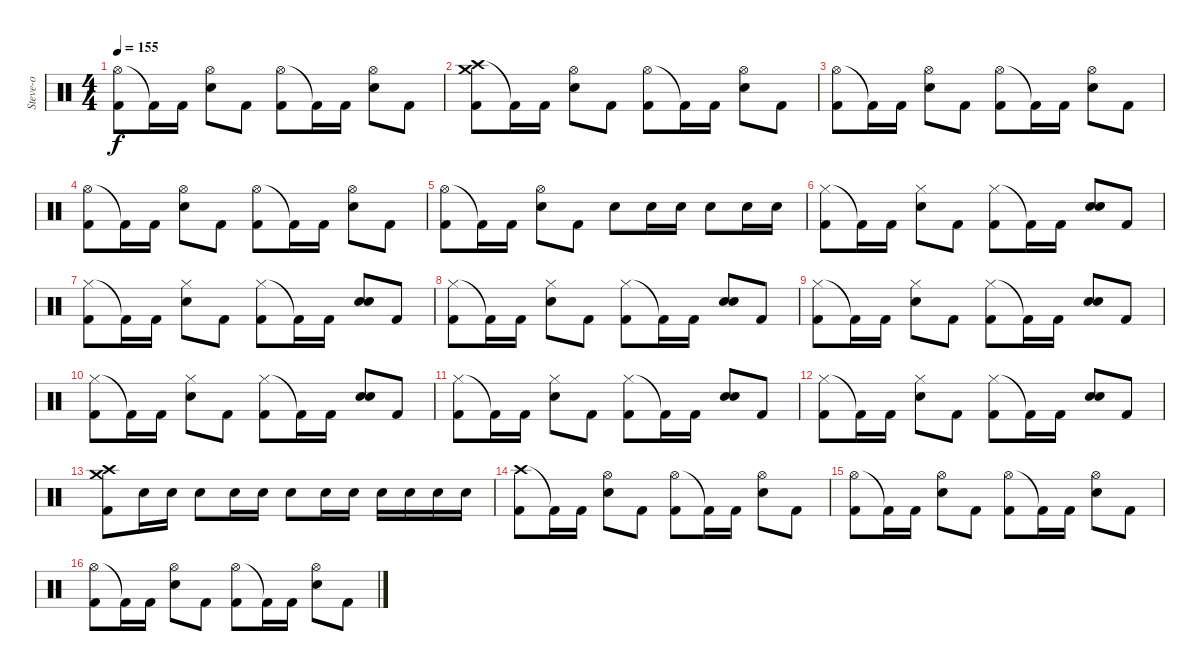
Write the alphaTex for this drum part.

\track ("Steve-o" "Steve-o") {instrument percussion}
\staff {score}
\articulation defaults
\ts (4 4)
\tempo 155
\clef neutral
\ks c
("Hi-Hat (open)" "Kick (hit) 2").8{dy f} "Kick (hit) 2"{t}.16 "Kick (hit) 2".16 ("Hi-Hat (open)" "Electric Snare (hit)").8 "Kick (hit) 2".8 ("Hi-Hat (open)" "Kick (hit) 2").8 "Kick (hit) 2"{t}.16 "Kick (hit) 2".16 ("Hi-Hat (open)" "Electric Snare (hit)").8 "Kick (hit) 2".8 |
("Crash high (hit)" "Crash medium (hit)" "Kick (hit) 2").8 "Kick (hit) 2"{t}.16 "Kick (hit) 2".16 ("Hi-Hat (open)" "Electric Snare (hit)").8 "Kick (hit) 2".8 ("Hi-Hat (open)" "Kick (hit) 2").8 "Kick (hit) 2"{t}.16 "Kick (hit) 2".16 ("Hi-Hat (open)" "Electric Snare (hit)").8 "Kick (hit) 2".8 |
("Hi-Hat (open)" "Kick (hit) 2").8 "Kick (hit) 2"{t}.16 "Kick (hit) 2".16 ("Hi-Hat (open)" "Electric Snare (hit)").8 "Kick (hit) 2".8 ("Hi-Hat (open)" "Kick (hit) 2").8 "Kick (hit) 2"{t}.16 "Kick (hit) 2".16 ("Hi-Hat (open)" "Electric Snare (hit)").8 "Kick (hit) 2".8 |
("Hi-Hat (open)" "Kick (hit) 2").8 "Kick (hit) 2"{t}.16 "Kick (hit) 2".16 ("Hi-Hat (open)" "Electric Snare (hit)").8 "Kick (hit) 2".8 ("Hi-Hat (open)" "Kick (hit) 2").8 "Kick (hit) 2"{t}.16 "Kick (hit) 2".16 ("Hi-Hat (open)" "Electric Snare (hit)").8 "Kick (hit) 2".8 |
("Hi-Hat (open)" "Kick (hit) 2").8 "Kick (hit) 2"{t}.16 "Kick (hit) 2".16 ("Hi-Hat (open)" "Electric Snare (hit)").8 "Kick (hit) 2".8 "Electric Snare (hit)".8 "Electric Snare (hit)".16 "Electric Snare (hit)".16 "Electric Snare (hit)".8 "Electric Snare (hit)".16 "Electric Snare (hit)".16 |
("Hi-Hat (closed)" "Kick (hit) 2").8 "Kick (hit) 2"{t}.16 "Kick (hit) 2".16 ("Hi-Hat (closed)" "Electric Snare (hit)").8 "Kick (hit) 2".8 ("Hi-Hat (closed)" "Kick (hit) 2").8 "Kick (hit) 2"{t}.16 "Kick (hit) 2".16 ("Snare (hit)" "Electric Snare (hit)").8 "Kick (hit) 2".8 |
("Hi-Hat (closed)" "Kick (hit) 2").8 "Kick (hit) 2"{t}.16 "Kick (hit) 2".16 ("Hi-Hat (closed)" "Electric Snare (hit)").8 "Kick (hit) 2".8 ("Hi-Hat (closed)" "Kick (hit) 2").8 "Kick (hit) 2"{t}.16 "Kick (hit) 2".16 ("Snare (hit)" "Electric Snare (hit)").8 "Kick (hit) 2".8 |
("Hi-Hat (closed)" "Kick (hit) 2").8 "Kick (hit) 2"{t}.16 "Kick (hit) 2".16 ("Hi-Hat (closed)" "Electric Snare (hit)").8 "Kick (hit) 2".8 ("Hi-Hat (closed)" "Kick (hit) 2").8 "Kick (hit) 2"{t}.16 "Kick (hit) 2".16 ("Snare (hit)" "Electric Snare (hit)").8 "Kick (hit) 2".8 |
("Hi-Hat (closed)" "Kick (hit) 2").8 "Kick (hit) 2"{t}.16 "Kick (hit) 2".16 ("Hi-Hat (closed)" "Electric Snare (hit)").8 "Kick (hit) 2".8 ("Hi-Hat (closed)" "Kick (hit) 2").8 "Kick (hit) 2"{t}.16 "Kick (hit) 2".16 ("Snare (hit)" "Electric Snare (hit)").8 "Kick (hit) 2".8 |
("Hi-Hat (closed)" "Kick (hit) 2").8 "Kick (hit) 2"{t}.16 "Kick (hit) 2".16 ("Hi-Hat (closed)" "Electric Snare (hit)").8 "Kick (hit) 2".8 ("Hi-Hat (closed)" "Kick (hit) 2").8 "Kick (hit) 2"{t}.16 "Kick (hit) 2".16 ("Snare (hit)" "Electric Snare (hit)").8 "Kick (hit) 2".8 |
("Hi-Hat (closed)" "Kick (hit) 2").8 "Kick (hit) 2"{t}.16 "Kick (hit) 2".16 ("Hi-Hat (closed)" "Electric Snare (hit)").8 "Kick (hit) 2".8 ("Hi-Hat (closed)" "Kick (hit) 2").8 "Kick (hit) 2"{t}.16 "Kick (hit) 2".16 ("Snare (hit)" "Electric Snare (hit)").8 "Kick (hit) 2".8 |
("Hi-Hat (closed)" "Kick (hit) 2").8 "Kick (hit) 2"{t}.16 "Kick (hit) 2".16 ("Hi-Hat (closed)" "Electric Snare (hit)").8 "Kick (hit) 2".8 ("Hi-Hat (closed)" "Kick (hit) 2").8 "Kick (hit) 2"{t}.16 "Kick (hit) 2".16 ("Snare (hit)" "Electric Snare (hit)").8 "Kick (hit) 2".8 |
("Crash high (hit)" "Crash medium (hit)" "Kick (hit) 2").8 "Electric Snare (hit)".16 "Electric Snare (hit)".16 "Electric Snare (hit)".8 "Electric Snare (hit)".16 "Electric Snare (hit)".16 "Electric Snare (hit)".8 "Electric Snare (hit)".16 "Electric Snare (hit)".16 "Electric Snare (hit)".16 "Electric Snare (hit)".16 "Electric Snare (hit)".16 "Electric Snare (hit)".16 |
("Crash high (hit)" "Kick (hit) 2").8 "Kick (hit) 2"{t}.16 "Kick (hit) 2".16 ("Hi-Hat (open)" "Electric Snare (hit)").8 "Kick (hit) 2".8 ("Hi-Hat (open)" "Kick (hit) 2").8 "Kick (hit) 2"{t}.16 "Kick (hit) 2".16 ("Hi-Hat (open)" "Electric Snare (hit)").8 "Kick (hit) 2".8 |
("Hi-Hat (open)" "Kick (hit) 2").8 "Kick (hit) 2"{t}.16 "Kick (hit) 2".16 ("Hi-Hat (open)" "Electric Snare (hit)").8 "Kick (hit) 2".8 ("Hi-Hat (open)" "Kick (hit) 2").8 "Kick (hit) 2"{t}.16 "Kick (hit) 2".16 ("Hi-Hat (open)" "Electric Snare (hit)").8 "Kick (hit) 2".8 |
("Hi-Hat (open)" "Kick (hit) 2").8 "Kick (hit) 2"{t}.16 "Kick (hit) 2".16 ("Hi-Hat (open)" "Electric Snare (hit)").8 "Kick (hit) 2".8 ("Hi-Hat (open)" "Kick (hit) 2").8 "Kick (hit) 2"{t}.16 "Kick (hit) 2".16 ("Hi-Hat (open)" "Electric Snare (hit)").8 "Kick (hit) 2".8
